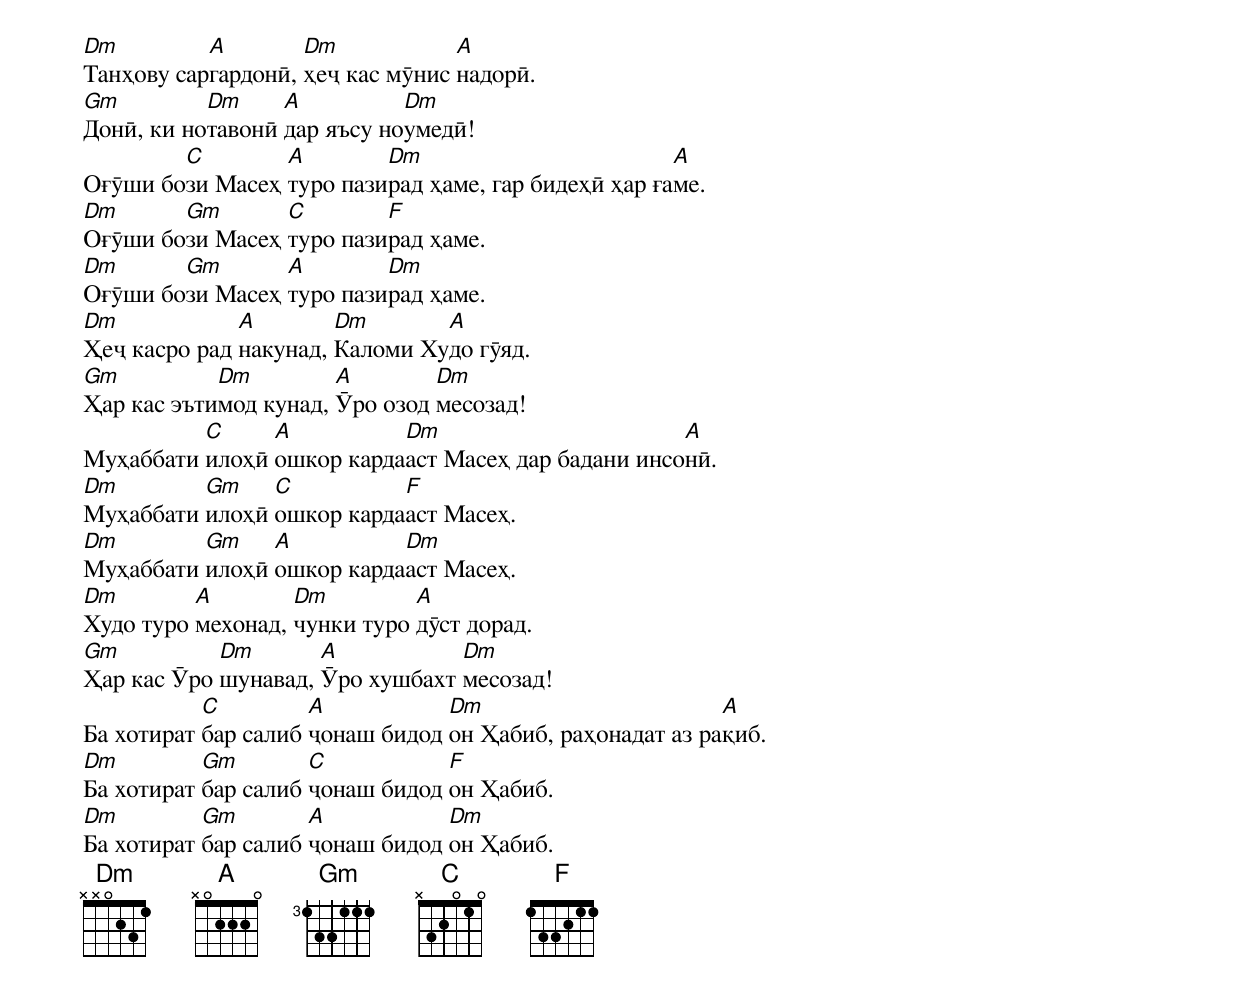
[Dm]Танҳову сар[A]гардонӣ, [Dm]ҳеҷ кас мӯнис [A]надорӣ.
[Gm]Донӣ, ки но[Dm]тавонӣ [A]дар яъсу но[Dm]умедӣ!
Оғӯши бо[C]зи Масеҳ [A]туро пази[Dm]рад ҳаме, гар бидеҳӣ ҳар ға[A]ме.
[Dm]Оғӯши бо[Gm]зи Масеҳ [C]туро пази[F]рад ҳаме.
[Dm]Оғӯши бо[Gm]зи Масеҳ [A]туро пази[Dm]рад ҳаме.
[Dm]Ҳеҷ касро рад [A]накунад, [Dm]Каломи Ху[A]до гӯяд.
[Gm]Ҳар кас эъти[Dm]мод кунад, [A]Ӯро озод [Dm]месозад!
Муҳаббати [C]илоҳӣ [A]ошкор карда[Dm]аст Масеҳ дар бадани инсо[A]нӣ.
[Dm]Муҳаббати [Gm]илоҳӣ [C]ошкор карда[F]аст Масеҳ.
[Dm]Муҳаббати [Gm]илоҳӣ [A]ошкор карда[Dm]аст Масеҳ.
[Dm]Худо туро [A]мехонад, [Dm]чунки туро [A]дӯст дорад.
[Gm]Ҳар кас Ӯро [Dm]шунавад, [A]Ӯро хушбахт [Dm]месозад!
Ба хотират [C]бар салиб [A]ҷонаш бидод [Dm]он Ҳабиб, раҳонадат аз ра[A]қиб.
[Dm]Ба хотират [Gm]бар салиб [C]ҷонаш бидод [F]он Ҳабиб.
[Dm]Ба хотират [Gm]бар салиб [A]ҷонаш бидод [Dm]он Ҳабиб.
